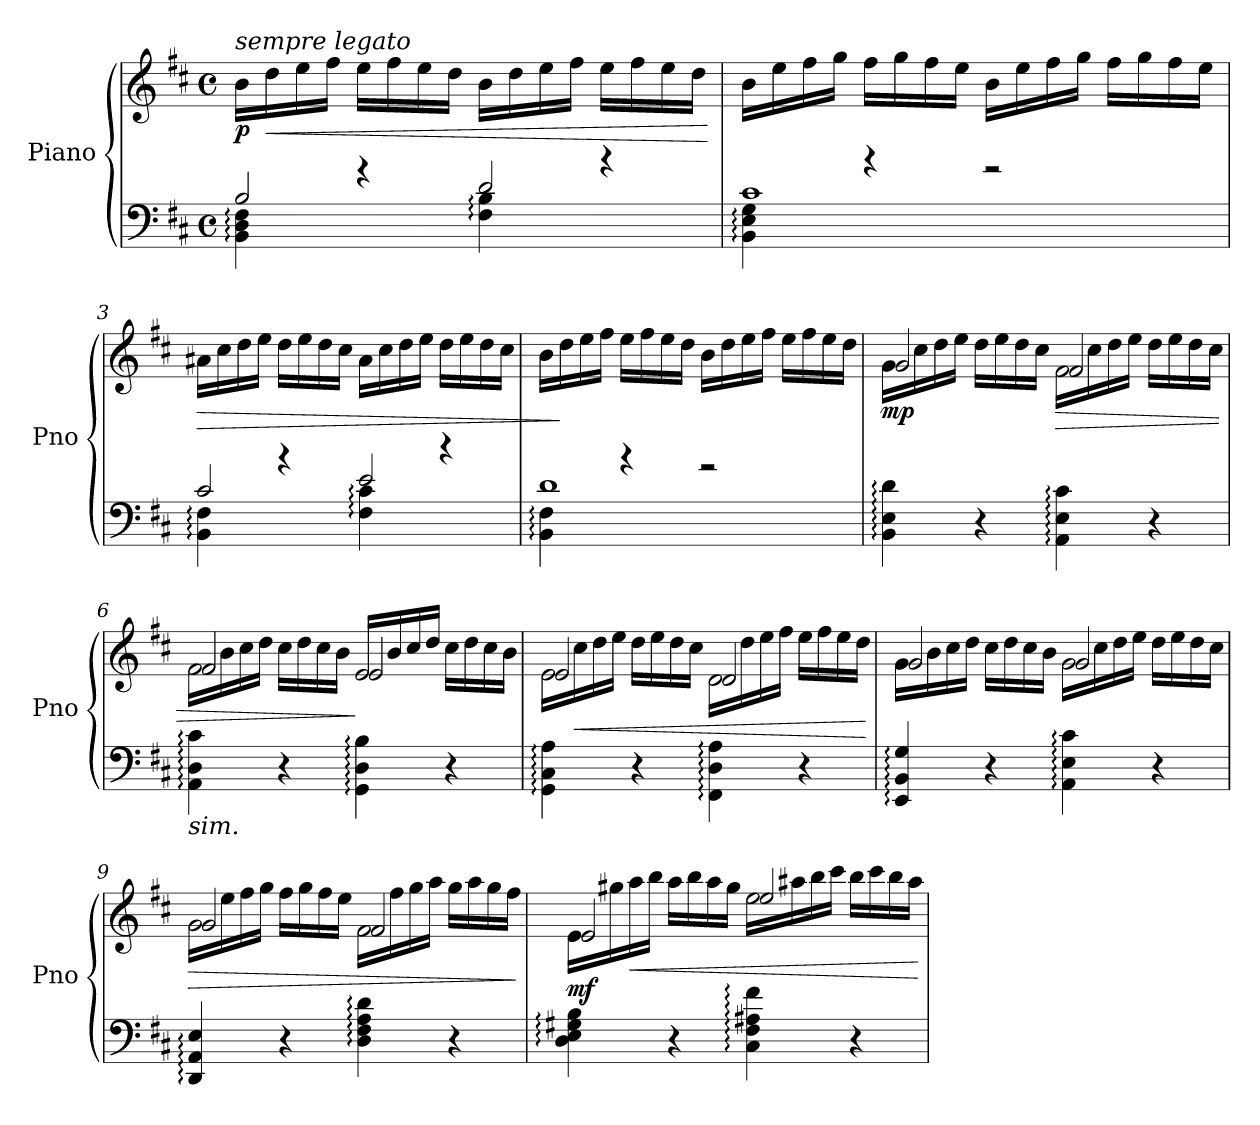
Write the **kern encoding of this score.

**kern	**kern	**dynam
*part1	*part1	*part1
*staff2	*staff1	*staff1/2
*I"Piano	*	*
*I'Pno	*	*
*clefF4	*clefG2	*
*k[f#c#]	*k[f#c#]	*
*D:	*D:	*
*M4/4	*M4/4	*
*met(c)	*met(c)	*
*MM60	*MM60	*
=1	=1	=1
*^	*	*
!	!	!LO:TX:a:i:t=sempre legato	!
!	!	!	!LO:DY:b
4BB\: 4D\: 4F#\:	2B/	16b\LL	p
!	!	!	!LO:HP:b
.	.	16dd\	<
.	.	16ee\	.
.	.	16ff#\JJ	.
4r	.	16ee\LL	.
.	.	16ff#\	.
.	.	16ee\	.
.	.	16dd\JJ	.
4F#\: 4B\:	2d/	16b\LL	.
.	.	16dd\	.
.	.	16ee\	.
.	.	16ff#\JJ	.
4r	.	16ee\LL	.
.	.	16ff#\	.
.	.	16ee\	.
.	.	16dd\JJ	.
*v	*v	*	*
.	.	[
=2	=2	=2
*^	*	*
4BB\: 4E\: 4G\:	1c#	16b\LL	.
.	.	16ee\	.
.	.	16ff#\	.
.	.	16gg\JJ	.
4r	.	16ff#\LL	.
.	.	16gg\	.
.	.	16ff#\	.
.	.	16ee\JJ	.
2r	.	16b\LL	.
.	.	16ee\	.
.	.	16ff#\	.
.	.	16gg\JJ	.
.	.	16ff#\LL	.
.	.	16gg\	.
.	.	16ff#\	.
.	.	16ee\JJ	.
!!LO:LB:g=z
=3	=3	=3	=3
!	!	!	!LO:HP:b
4BB\: 4F#\:	2c#/	16a#X\LL	>
.	.	16cc#\	.
.	.	16dd\	.
.	.	16ee\JJ	.
4r	.	16dd\LL	.
.	.	16ee\	.
.	.	16dd\	.
.	.	16cc#\JJ	.
4F#\: 4c#\:	2e/	16a#\LL	.
.	.	16cc#\	.
.	.	16dd\	.
.	.	16ee\JJ	.
4r	.	16dd\LL	.
.	.	16ee\	.
.	.	16dd\	.
.	.	16cc#\JJ	.
=4	=4	=4	=4
4BB\: 4F#\:	1d	16b\LL	.
.	.	16dd\	]
.	.	16ee\	.
.	.	16ff#\JJ	.
4r	.	16ee\LL	.
.	.	16ff#\	.
.	.	16ee\	.
.	.	16dd\JJ	.
2r	.	16b\LL	.
.	.	16dd\	.
.	.	16ee\	.
.	.	16ff#\JJ	.
.	.	16ee\LL	.
.	.	16ff#\	.
.	.	16ee\	.
.	.	16dd\JJ	.
*v	*v	*	*
!!LO:LB:g=z
=5	=5	=5
!	!LO:N:head=open	!LO:DY:b
*	*^	*
4BB\: 4E\: 4d\:	16g\LL	2g/	mp
.	16cc#\	.	.
.	16dd\	.	.
.	16ee\JJ	.	.
4r	16dd\LL	.	.
.	16ee\	.	.
.	16dd\	.	.
.	16cc#\JJ	.	.
!	!LO:N:head=open	!	!LO:HP:b
4AA\: 4E\: 4c#\:	16f#\LL	2f#/	>
.	16cc#\	.	.
.	16dd\	.	.
.	16ee\JJ	.	.
4r	16dd\LL	.	.
.	16ee\	.	.
.	16dd\	.	.
.	16cc#\JJ	.	.
=6	=6	=6	=6
!LO:TX:b:i:t=sim.	!	!	!
!	!LO:N:head=open	!	!
4AA\: 4D\: 4c#\:	16f#\LL	2f#/	.
.	16b\	.	.
.	16cc#\	.	.
.	16dd\JJ	.	.
4r	16cc#\LL	.	.
.	16dd\	.	.
.	16cc#\	.	.
.	16b\JJ	.	.
!	!LO:N:head=open	!	!
4GG\: 4D\: 4B\:	16e/LL	2e/	]
.	16b/	.	.
.	16cc#/	.	.
.	16dd/JJ	.	.
4r	16cc#\LL	.	.
.	16dd\	.	.
.	16cc#\	.	.
.	16b\JJ	.	.
!!LO:LB:g=z	!!
=7	=7	=7	=7
!	!LO:N:head=open	!	!
4GG\: 4C#\: 4A\:	16e\LL	2e/	.
!	!	!	!LO:HP:b
.	16cc#\	.	<
.	16dd\	.	.
.	16ee\JJ	.	.
4r	16dd\LL	.	.
.	16ee\	.	.
.	16dd\	.	.
.	16cc#\JJ	.	.
!	!LO:N:head=open	!	!
4FF#\: 4D\: 4A\:	16d\LL	2d/	.
.	16dd\	.	.
.	16ee\	.	.
.	16ff#\JJ	.	.
4r	16ee\LL	.	.
.	16ff#\	.	.
.	16ee\	.	.
.	16dd\JJ	.	.
*	*v	*v	*
.	.	[
=8	=8	=8
!	!LO:N:head=open	!
*	*^	*
4EE/: 4BB/: 4G/:	16g\LL	2g/	.
.	16b\	.	.
.	16cc#\	.	.
.	16dd\JJ	.	.
4r	16cc#\LL	.	.
.	16dd\	.	.
.	16cc#\	.	.
.	16b\JJ	.	.
!	!LO:N:head=open	!	!
4AA\: 4E\: 4c#\:	16g\LL	2g/	.
.	16cc#\	.	.
.	16dd\	.	.
.	16ee\JJ	.	.
4r	16dd\LL	.	.
.	16ee\	.	.
.	16dd\	.	.
.	16cc#\JJ	.	.
!!LO:LB:g=z	!!
=9	=9	=9	=9
!	!LO:N:head=open	!	!LO:HP:b
4DD/: 4AA/: 4E/:	16g\LL	2g/	>
.	16ee\	.	.
.	16ff#\	.	.
.	16gg\JJ	.	.
4r	16ff#\LL	.	.
.	16gg\	.	.
.	16ff#\	.	.
.	16ee\JJ	.	.
!	!LO:N:head=open	!	!
4D\: 4F#\: 4A\: 4d\:	16f#\LL	2f#/	.
.	16ff#\	.	.
.	16gg\	.	.
.	16aa\JJ	.	.
4r	16gg\LL	.	.
.	16aa\	.	.
.	16gg\	.	.
.	16ff#\JJ	.	.
*	*v	*v	*
.	.	]
=10	=10	=10
!	!LO:N:head=open	!LO:DY:b
*	*^	*
4D\: 4E\: 4G#X\: 4B\:	16e\LL	2e/	mf
.	16gg#X\	.	.
!	!	!	!LO:HP:b
.	16aa\	.	<
.	16bb\JJ	.	.
4r	16aa\LL	.	.
.	16bb\	.	.
.	16aa\	.	.
.	16gg#\JJ	.	.
!	!LO:N:head=open	!	!
4C#\: 4F#\: 4A#X\: 4f#\:	16ee\LL	2ee/	.
.	16aa#X\	.	.
.	16bb\	.	.
.	16ccc#\JJ	.	.
4r	16bb\LL	.	.
.	16ccc#\	.	.
.	16bb\	.	.
.	16aa#\JJ	.	.
*	*v	*v	*
.	.	[
=	=	=
*-	*-	*-
